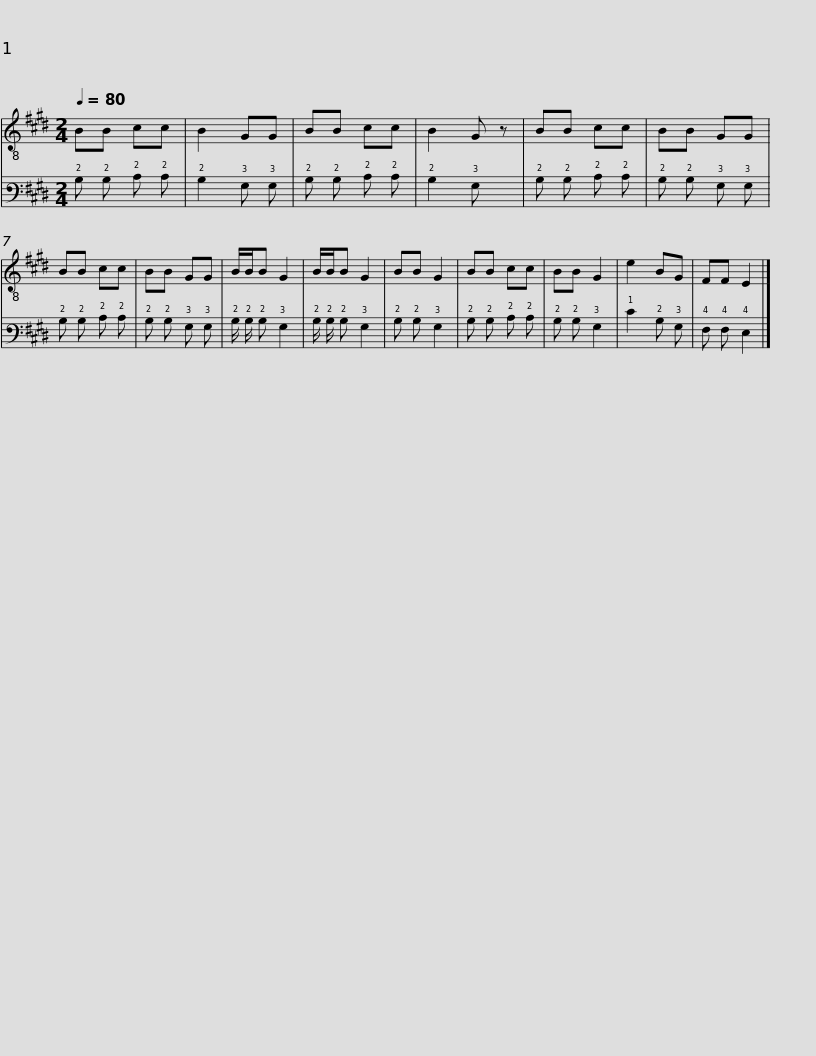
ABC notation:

X:1
%%score { 1 | 2 }
L:1/8
Q:1/4=80
M:2/4
I:linebreak $
K:E
V:1 treble-8
V:2 tab stafflines=6 strings="E2,A2,D3,G3,B3,E4 nostems "
V:1
 BB cc | B2 GG | BB cc | B2 G z | BB cc | %5
 BB GG | BB cc | BB GG | B/B/B G2 | B/B/B G2 |$ %10
 BB G2 | BB cc | BB G2 | e2 BG | FF E2 |] %15
V:2
 !2!B, !2!B, !2!C !2!C | !2!B,2 !3!G, !3!G, | !2!B, !2!B, !2!C !2!C | !2!B,2 !3!G, x | !2!B, !2!B, !2!C !2!C | %5
 !2!B, !2!B, !3!G, !3!G, | !2!B, !2!B, !2!C !2!C | !2!B, !2!B, !3!G, !3!G, | !2!B,/ !2!B,/ !2!B, !3!G,2 | !2!B,/ !2!B,/ !2!B, !3!G,2 |$ %10
 !2!B, !2!B, !3!G,2 | !2!B, !2!B, !2!C !2!C | !2!B, !2!B, !3!G,2 | !1!E2 !2!B, !3!G, | !4!F, !4!F, !4!E,2 |] %15
